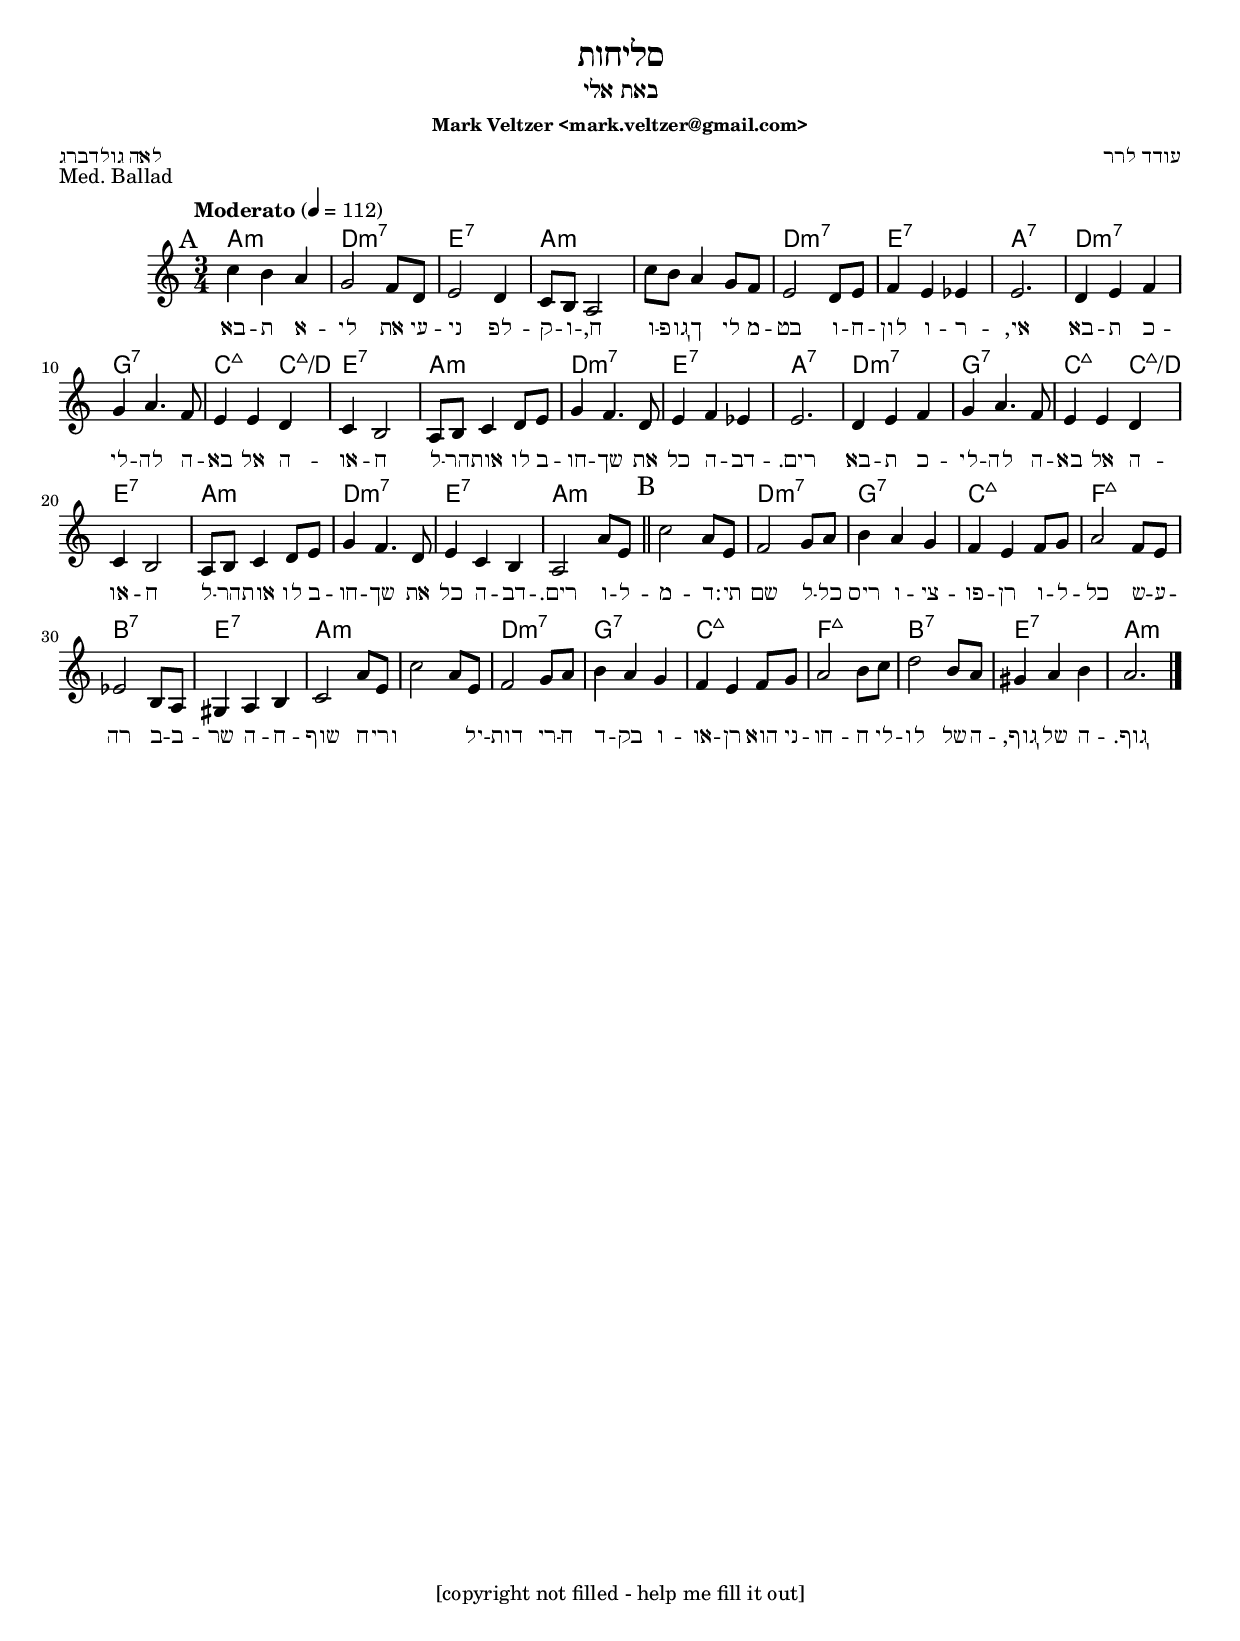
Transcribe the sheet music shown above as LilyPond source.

\include "src/include/common.lyi"
\header {
	title="סליחות"
	subtitle="באת אלי"
	composer="עודד לרר"
	%%copyright=""
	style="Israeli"
	piece="Med. Ballad"
	poet="לאה גולדברג"
	singer="יהודית רביץ"

	completion="5"
	uuid="11ad0c38-6dc9-4318-873f-5e7e80b7c8a8"

	idyoutube="DZd_Ik2SNcg"
	idyoutube="jZ_8rSmLFwU"
}

%{
	TODO:
%}

myChords=\chordmode {
	\startChords

	\startSong

	\mark "A"
	\startPart

	a2.:m | d:m7 | e:7 | a:m |
	a:m | d:m7 | e:7 | a:7 |
	d:m7 | g:7 | c2:maj7 c4:maj7/d | e2.:7 |
	a:m | d:m7 | e:7 | a:7 |
	d:m7 | g:7 | c2:maj7 c4:maj7/d | e2.:7 |
	a:m | d:m7 | e:7 | a:m |

	\endPart

	\mark "B"
	\startPart

	\repeat unfold 2 {
		a2.:m | d:m7 | g:7 | c:maj7 |
		f:maj7 | b:7 | e:7 | a:m |
	}

	\endPart

	\endSong

	\endChords
}
myVoice=\relative c' {
	\time 3/4
	\key a \minor
	%% http://veltzer.net/blog/blog/2010/08/14/musical-tempo-table/
	\tempo "Moderato" 4 = 112

	c'4 b a | g2 f8 d | e2 d4 | c8 b a2 |
	c'8 b a4 g8 f | e2 d8 e | f4 e ees | e2. |
	d4 e f | g a4. f8 | e4 e d | c b2 |
	a8 b c4 d8 e | g4 f4. d8 | e4 f ees | e2. |
	d4 e f | g a4. f8 | e4 e d | c b2 |
	a8 b c4 d8 e | g4 f4. d8 | e4 c b | a2 a'8 e |

	c'2 a8 e | f2 g8 a | b4 a g | f e f8 g |
	a2 f8 e | ees2 b8 a | gis4 a b | c2 a'8 e |
	c'2 a8 e | f2 g8 a | b4 a g | f e f8 g |
	a2 b8 c | d2 b8 a | gis4 a b | a2. |
}
myLyrics=\lyricmode {
	בא -- ת א -- לי את עי -- ני לפ -- ק -- ו -- ח,
	ו -- גופ -- ך לי מ -- בט ו -- ח -- לון ו -- ר -- אי,
	בא -- ת כ -- לי -- לה ה -- בא אל ה -- או -- ח
	ל -- הר -- אות לו ב -- חו -- שך את כל ה -- דב -- רים.
	בא -- ת כ -- לי -- לה ה -- בא אל ה -- או -- ח
	ל -- הר -- אות לו ב -- חו -- שך את כל ה -- דב -- רים.

	ו -- ל -- מ -- ד -- תי: שם ל -- כל ריס ו -- צי -- פו -- רן
	ו -- ל -- כל ש -- ע -- רה ב -- ב -- שר ה -- ח -- שוף
	וריח _ _ _ יל -- דות רי -- ח ד -- בק ו -- או -- רן
	הוא ני -- חו -- ח לי -- לו של ה -- גוף, של ה -- גוף.

%%	אם היו עינויים - הם הפליגו אליך
%%	מפרשי הלבן אל האופל שלך
%%	תנני ללכת תנני ללכת
%%	לכרוע על חוף הסליחה.
}

%% score for printing
\score {
	<<
		\new ChordNames="mychords" \myChords
		\new Voice="myvoice" \myVoice
		\new Lyrics \lyricsto "myvoice" \myLyrics
	>>
	\layout {
	}
}
%% score for midi
\score {
	\unfoldRepeats
	<<
		\new ChordNames="mychords" \myChords
		\new Voice="myvoice" \myVoice
	>>
	\midi {
	}
}
